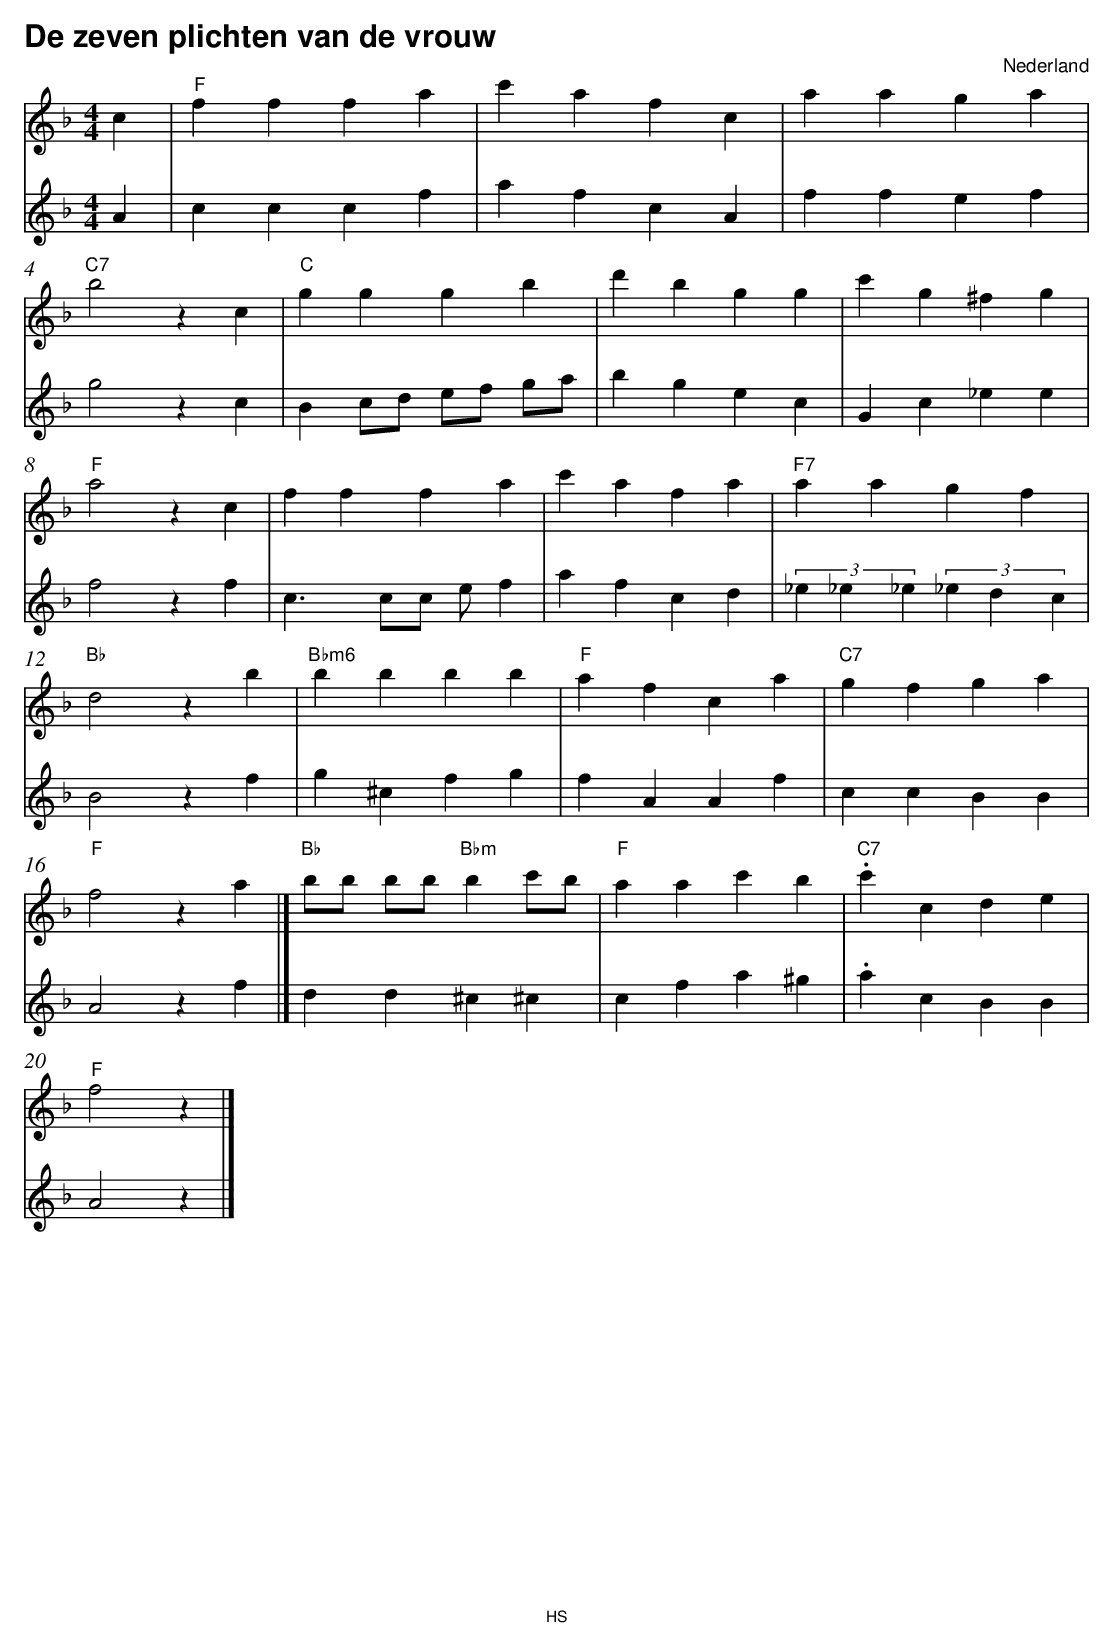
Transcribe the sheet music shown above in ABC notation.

X:1
T:De zeven plichten van de vrouw
O:Nederland
M:4/4
L:1/8
Q:1/4=150
K:F
V:1
c2 |"F" f2 f2 f2 a2 |c'2 a2 f2 c2 |a2 a2 g2 a2 |
"C7" b4 z2 c2 |"C" g2 g2 g2 b2 |d'2 b2 g2 g2 |c'2 g2 ^f2 g2 |
"F" a4 z2 c2 |f2 f2 f2 a2 |c'2 a2 f2 a2 |"F7" a2 a2 g2 f2 |
"Bb" d4 z2 b2 |"Bbm6" b2 b2 b2 b2 |"F" a2 f2 c2 a2 |"C7" g2 f2 g2 a2 |
"F" f4 z2 a2 |]"Bb" bb bb "Bbm" b2 c'b |"F" a2 a2 c'2 b2 |"C7" .c'2 c2 d2 e2 |
"F" f4 z2 |]
V:2
A2 |c2 c2 c2 f2 |a2 f2 c2 A2 |f2 f2 e2 f2 |
g4 z2 c2 |B2 cd ef ga |b2 g2 e2 c2 |G2 c2 _e2 e2 |
f4 z2 f2 |c3 cc ef2 |a2 f2 c2 d2 | (3_e2_e2_e2  (3_e2d2c2 |
B4 z2 f2 |g2 ^c2 f2 g2 |f2 A2 A2 f2 |c2 c2 B2 B2 |
A4 z2 f2 |]d2 d2 ^c2 ^c2 |c2 f2 a2 ^g2 |.a2 c2 B2 B2 |
A4 z2 |]
